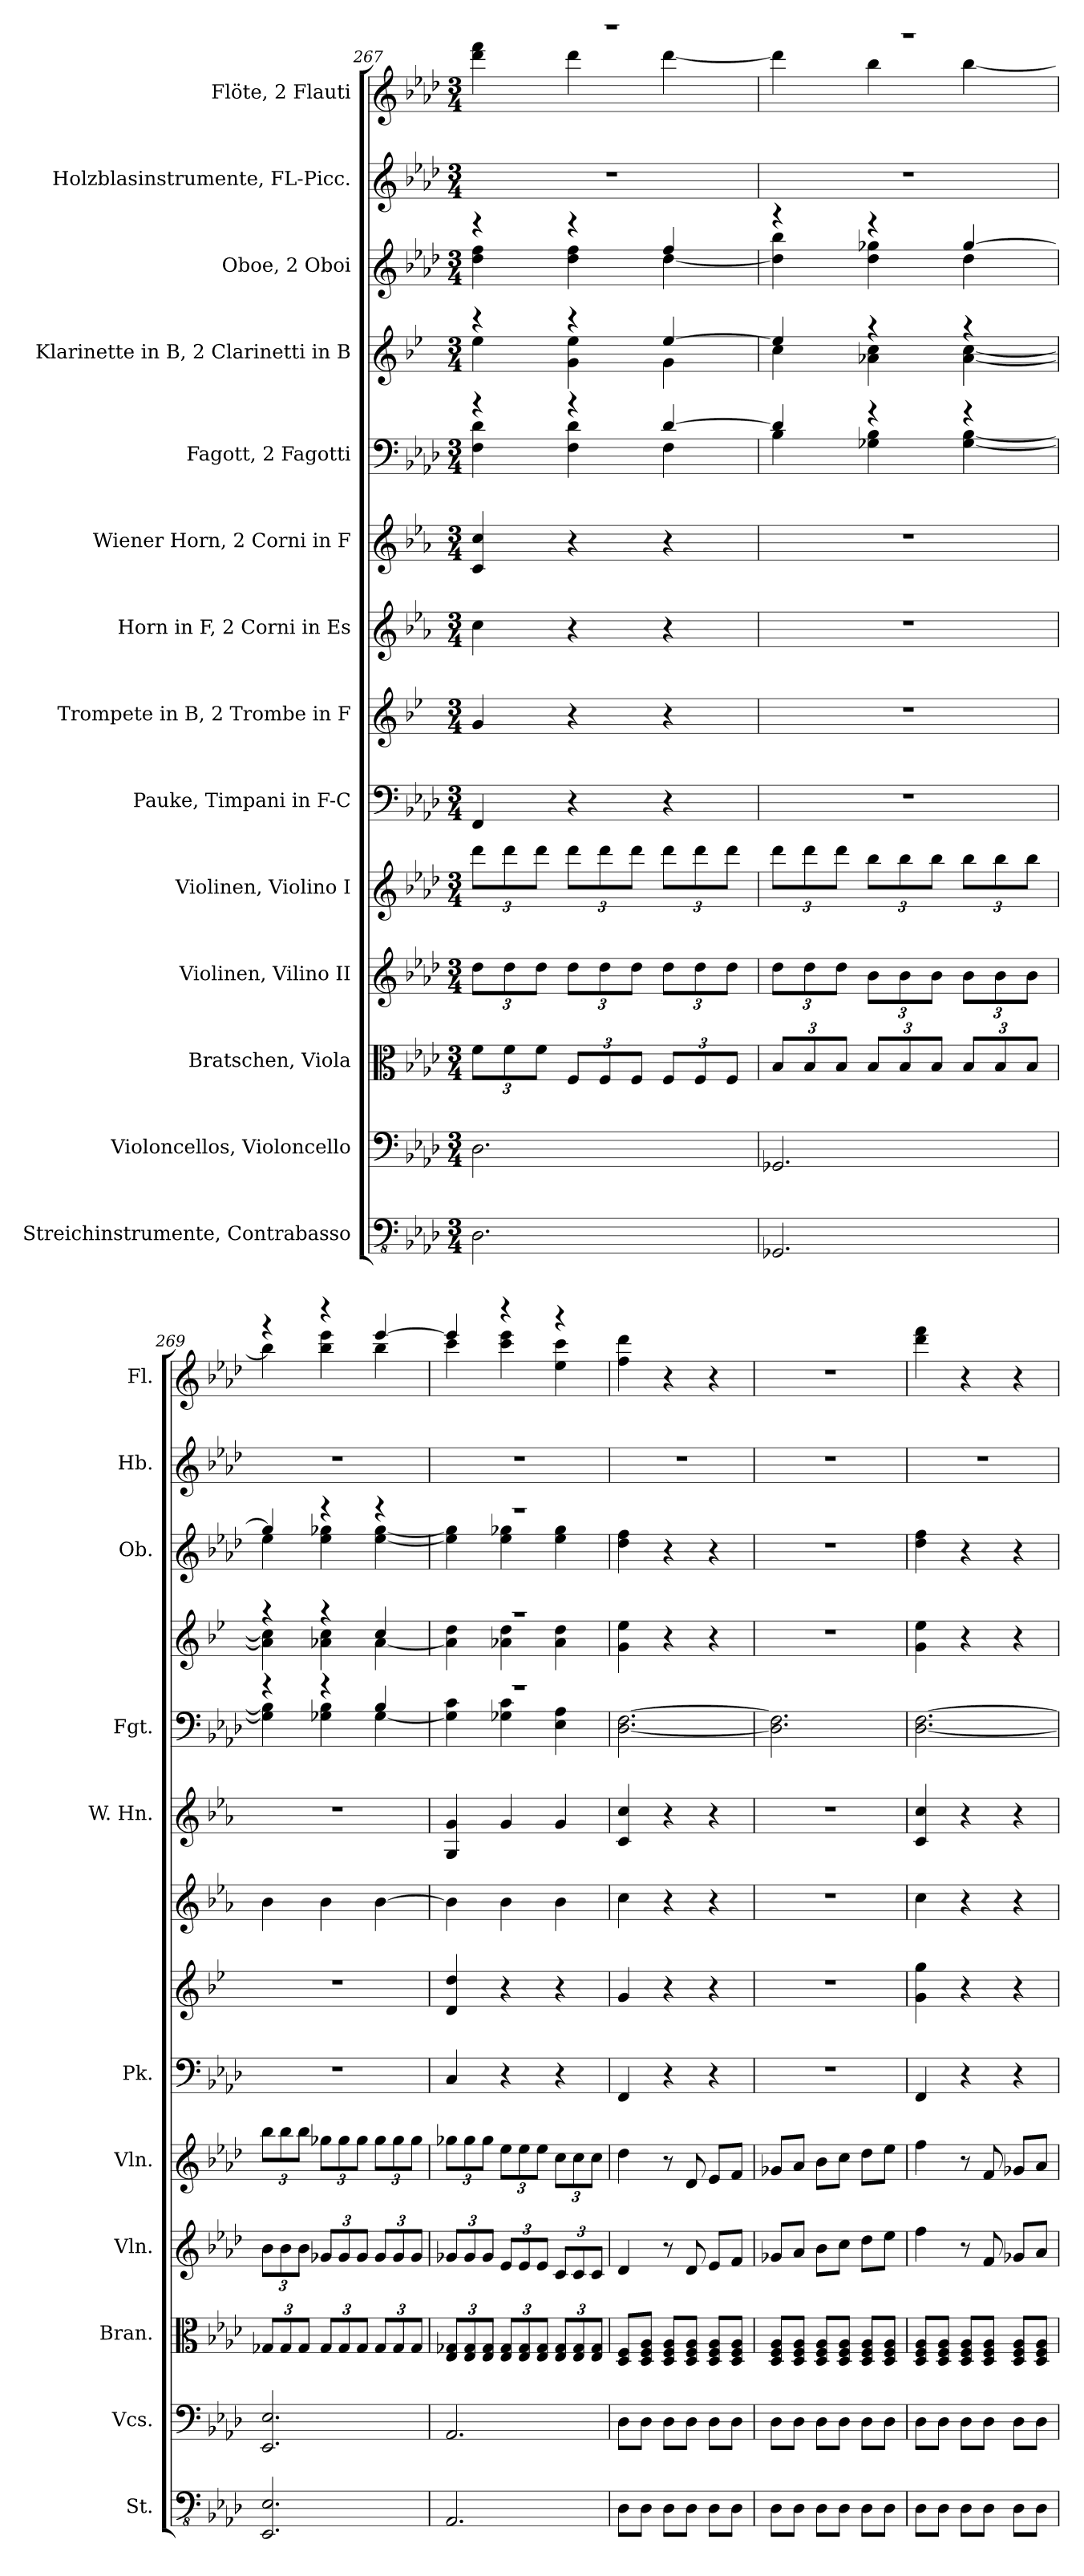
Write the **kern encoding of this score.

**kern	**kern	**kern	**kern	**kern	**kern	**kern	**kern	**kern	**kern	**kern	**kern	**kern	**kern
*part14	*part13	*part12	*part11	*part10	*part9	*part8	*part7	*part6	*part5	*part4	*part3	*part2	*part1
*staff14	*staff13	*staff12	*staff11	*staff10	*staff9	*staff8	*staff7	*staff6	*staff5	*staff4	*staff3	*staff2	*staff1
*I"Streichinstrumente, Contrabasso	*I"Violoncellos, Violoncello	*I"Bratschen, Viola	*I"Violinen, Vilino II	*I"Violinen, Violino I	*I"Pauke, Timpani in F-C	*I"Trompete in B, 2 Trombe in F	*I"Horn in F, 2 Corni in Es	*I"Wiener Horn, 2 Corni in F	*I"Fagott, 2 Fagotti	*I"Klarinette in B, 2 Clarinetti in B	*I"Oboe, 2 Oboi	*I"Holzblasinstrumente, FL-Picc.	*I"Flöte, 2 Flauti
*I'St.	*I'Vcs.	*I'Bran.	*I'Vln.	*I'Vln.	*I'Pk.	*	*	*I'W. Hn.	*I'Fgt.	*	*I'Ob.	*I'Hb.	*I'Fl.
!!LO:PB:g=z
*clefFv4	*clefF4	*clefC3	*clefG2	*clefG2	*clefF4	*clefG2	*clefG2	*clefG2	*clefF4	*clefG2	*clefG2	*clefG2	*clefG2
*	*	*	*	*	*	*ITrd1c2	*ITrd4c7	*ITrd4c7	*	*ITrd1c2	*	*	*
*k[b-e-a-d-]	*k[b-e-a-d-]	*k[b-e-a-d-]	*k[b-e-a-d-]	*k[b-e-a-d-]	*k[b-e-a-d-]	*k[b-e-a-d-]	*k[b-e-a-d-]	*k[b-e-a-d-]	*k[b-e-a-d-]	*k[b-e-a-d-]	*k[b-e-a-d-]	*k[b-e-a-d-]	*k[b-e-a-d-]
*M3/4	*M3/4	*M3/4	*M3/4	*M3/4	*M3/4	*M3/4	*M3/4	*M3/4	*M3/4	*M3/4	*M3/4	*M3/4	*M3/4
*	*	*Xbrackettup	*Xbrackettup	*Xbrackettup	*	*	*	*	*	*	*	*	*
=267	=267	=267	=267	=267	=267	=267	=267	=267	=267	=267	=267	=267	=267
*	*	*	*	*	*	*	*	*	*^	*^	*^	*	*^
2.DD-\	2.D-\	12f\L	12dd-\L	12ddd-\L	4FF/	4f/	4f\	4F/ 4f/	4r	4F\ 4d-\	4r	4dd-\	4r	4dd-\ 4ff\	2.r	2.r	4ddd-\ 4fff\
.	.	12f\	12dd-\	12ddd-\	.	.	.	.	.	.	.	.	.	.	.	.	.
.	.	12f\J	12dd-\J	12ddd-\J	.	.	.	.	.	.	.	.	.	.	.	.	.
.	.	12F/L	12dd-\L	12ddd-\L	4r	4r	4r	4r	4r	4F\ 4d-\	4r	4f\ 4dd-\	4r	4dd-\ 4ff\	.	.	4ddd-\
.	.	12F/	12dd-\	12ddd-\	.	.	.	.	.	.	.	.	.	.	.	.	.
.	.	12F/J	12dd-\J	12ddd-\J	.	.	.	.	.	.	.	.	.	.	.	.	.
.	.	12F/L	12dd-\L	12ddd-\L	4r	4r	4r	4r	[4d-/	4F\	[4dd-/	4f\	4ff/	[4dd-\	.	.	[4ddd-\
.	.	12F/	12dd-\	12ddd-\	.	.	.	.	.	.	.	.	.	.	.	.	.
.	.	12F/J	12dd-\J	12ddd-\J	.	.	.	.	.	.	.	.	.	.	.	.	.
=268	=268	=268	=268	=268	=268	=268	=268	=268	=268	=268	=268	=268	=268	=268	=268	=268	=268
2.GGG-X/	2.GG-X/	12B-/L	12dd-\L	12ddd-\L	2.r	2.r	2.r	2.r	4d-/]	4B-\	4dd-/]	4b-\	4r	4dd-\] 4bb-\	2.r	2.r	4ddd-\]
.	.	12B-/	12dd-\	12ddd-\	.	.	.	.	.	.	.	.	.	.	.	.	.
.	.	12B-/J	12dd-\J	12ddd-\J	.	.	.	.	.	.	.	.	.	.	.	.	.
.	.	12B-/L	12b-\L	12bb-\L	.	.	.	.	4r	4G-X\ 4B-\	4r	4g-X\ 4b-\	4r	4dd-\ 4gg-X\	.	.	4bb-\
.	.	12B-/	12b-\	12bb-\	.	.	.	.	.	.	.	.	.	.	.	.	.
.	.	12B-/J	12b-\J	12bb-\J	.	.	.	.	.	.	.	.	.	.	.	.	.
.	.	12B-/L	12b-\L	12bb-\L	.	.	.	.	4r	[4G-\ [4B-\	4r	[4g-\ [4b-\	[4gg-/	4dd-\	.	.	[4bb-\
.	.	12B-/	12b-\	12bb-\	.	.	.	.	.	.	.	.	.	.	.	.	.
.	.	12B-/J	12b-\J	12bb-\J	.	.	.	.	.	.	.	.	.	.	.	.	.
=269	=269	=269	=269	=269	=269	=269	=269	=269	=269	=269	=269	=269	=269	=269	=269	=269	=269
2.EEE-/ 2.EE-/	2.EE-/ 2.E-/	12G-X/L	12b-\L	12bb-\L	2.r	2.r	4e-\	2.r	4r	4G-\] 4B-\]	4r	4g-\] 4b-\]	4gg-/]	4ee-\	2.r	4r	4bb-\]
.	.	12G-/	12b-\	12bb-\	.	.	.	.	.	.	.	.	.	.	.	.	.
.	.	12G-/J	12b-\J	12bb-\J	.	.	.	.	.	.	.	.	.	.	.	.	.
.	.	12G-/L	12g-X/L	12gg-X\L	.	.	4e-\	.	4r	4G-X\ 4B-\	4r	4g-X\ 4b-\	4r	4ee-\ 4gg-X\	.	4r	4bb-\ 4eee-\
.	.	12G-/	12g-/	12gg-\	.	.	.	.	.	.	.	.	.	.	.	.	.
.	.	12G-/J	12g-/J	12gg-\J	.	.	.	.	.	.	.	.	.	.	.	.	.
.	.	12G-/L	12g-/L	12gg-\L	.	.	[4e-\	.	4B-/	[4G-\	4b-/	[4g-\	4r	[4ee-\ [4gg-\	.	[4eee-/	4bb-\
.	.	12G-/	12g-/	12gg-\	.	.	.	.	.	.	.	.	.	.	.	.	.
.	.	12G-/J	12g-/J	12gg-\J	.	.	.	.	.	.	.	.	.	.	.	.	.
!!LO:PB:g=z	!!
=270	=270	=270	=270	=270	=270	=270	=270	=270	=270	=270	=270	=270	=270	=270	=270	=270	=270
2.AAA-/	2.AA-/	12E-/ 12G-X/L	12g-X/L	12gg-X\L	4C/	4c/ 4cc/	4e-\]	4C/ 4c/	2.r	4G-\] 4c\	2.r	4g-\] 4cc\	2.r	4ee-\] 4gg-\]	2.r	4eee-/]	4ccc\
.	.	12E-/ 12G-/	12g-/	12gg-\	.	.	.	.	.	.	.	.	.	.	.	.	.
.	.	12E-/ 12G-/J	12g-/J	12gg-\J	.	.	.	.	.	.	.	.	.	.	.	.	.
.	.	12E-/ 12G-/L	12e-/L	12ee-\L	4r	4r	4e-\	4c/	.	4G-X\ 4c\	.	4g-X\ 4cc\	.	4ee-\ 4gg-X\	.	4r	4ccc\ 4eee-\
.	.	12E-/ 12G-/	12e-/	12ee-\	.	.	.	.	.	.	.	.	.	.	.	.	.
.	.	12E-/ 12G-/J	12e-/J	12ee-\J	.	.	.	.	.	.	.	.	.	.	.	.	.
.	.	12E-/ 12G-/L	12c/L	12cc\L	4r	4r	4e-\	4c/	.	4E-\ 4A-\	.	4g-\ 4cc\	.	4ee-\ 4gg-\	.	4r	4ee-\ 4ccc\
.	.	12E-/ 12G-/	12c/	12cc\	.	.	.	.	.	.	.	.	.	.	.	.	.
.	.	12E-/ 12G-/J	12c/J	12cc\J	.	.	.	.	.	.	.	.	.	.	.	.	.
*	*	*	*	*	*	*	*	*	*v	*v	*	*	*v	*v	*	*v	*v
*	*	*	*	*	*	*	*	*	*	*v	*v	*	*	*
=271	=271	=271	=271	=271	=271	=271	=271	=271	=271	=271	=271	=271	=271
8DD-\L	8D-\L	8D-/ 8F/L	4d-/	4dd-\	4FF/	4f/	4f\	4F/ 4f/	[2.D-\ [2.F\	4f\ 4dd-\	4dd-\ 4ff\	2.r	4ff\ 4ddd-\
8DD-\J	8D-\J	8D-/ 8F/ 8A-/J	.	.	.	.	.	.	.	.	.	.	.
8DD-\L	8D-\L	8D-/ 8F/ 8A-/L	8r	8r	4r	4r	4r	4r	.	4r	4r	.	4r
8DD-\J	8D-\J	8D-/ 8F/ 8A-/J	8d-/	8d-/	.	.	.	.	.	.	.	.	.
8DD-\L	8D-\L	8D-/ 8F/ 8A-/L	8e-/L	8e-/L	4r	4r	4r	4r	.	4r	4r	.	4r
8DD-\J	8D-\J	8D-/ 8F/ 8A-/J	8f/J	8f/J	.	.	.	.	.	.	.	.	.
=272	=272	=272	=272	=272	=272	=272	=272	=272	=272	=272	=272	=272	=272
8DD-\L	8D-\L	8D-/ 8F/ 8A-/L	8g-X/L	8g-X/L	2.r	2.r	2.r	2.r	2.D-\] 2.F\]	2.r	2.r	2.r	2.r
8DD-\J	8D-\J	8D-/ 8F/ 8A-/J	8a-/J	8a-/J	.	.	.	.	.	.	.	.	.
8DD-\L	8D-\L	8D-/ 8F/ 8A-/L	8b-\L	8b-\L	.	.	.	.	.	.	.	.	.
8DD-\J	8D-\J	8D-/ 8F/ 8A-/J	8cc\J	8cc\J	.	.	.	.	.	.	.	.	.
8DD-\L	8D-\L	8D-/ 8F/ 8A-/L	8dd-\L	8dd-\L	.	.	.	.	.	.	.	.	.
8DD-\J	8D-\J	8D-/ 8F/ 8A-/J	8ee-\J	8ee-\J	.	.	.	.	.	.	.	.	.
=273	=273	=273	=273	=273	=273	=273	=273	=273	=273	=273	=273	=273	=273
8DD-\L	8D-\L	8D-/ 8F/ 8A-/L	4ff\	4ff\	4FF/	4f\ 4ff\	4f\	4F/ 4f/	[2.D-\ [2.F\	4f\ 4dd-\	4dd-\ 4ff\	2.r	4ddd-\ 4fff\
8DD-\J	8D-\J	8D-/ 8F/ 8A-/J	.	.	.	.	.	.	.	.	.	.	.
8DD-\L	8D-\L	8D-/ 8F/ 8A-/L	8r	8r	4r	4r	4r	4r	.	4r	4r	.	4r
8DD-\J	8D-\J	8D-/ 8F/ 8A-/J	8f/	8f/	.	.	.	.	.	.	.	.	.
8DD-\L	8D-\L	8D-/ 8F/ 8A-/L	8g-X/L	8g-X/L	4r	4r	4r	4r	.	4r	4r	.	4r
8DD-\J	8D-\J	8D-/ 8F/ 8A-/J	8a-/J	8a-/J	.	.	.	.	.	.	.	.	.
=	=	=	=	=	=	=	=	=	=	=	=	=	=
*-	*-	*-	*-	*-	*-	*-	*-	*-	*-	*-	*-	*-	*-
